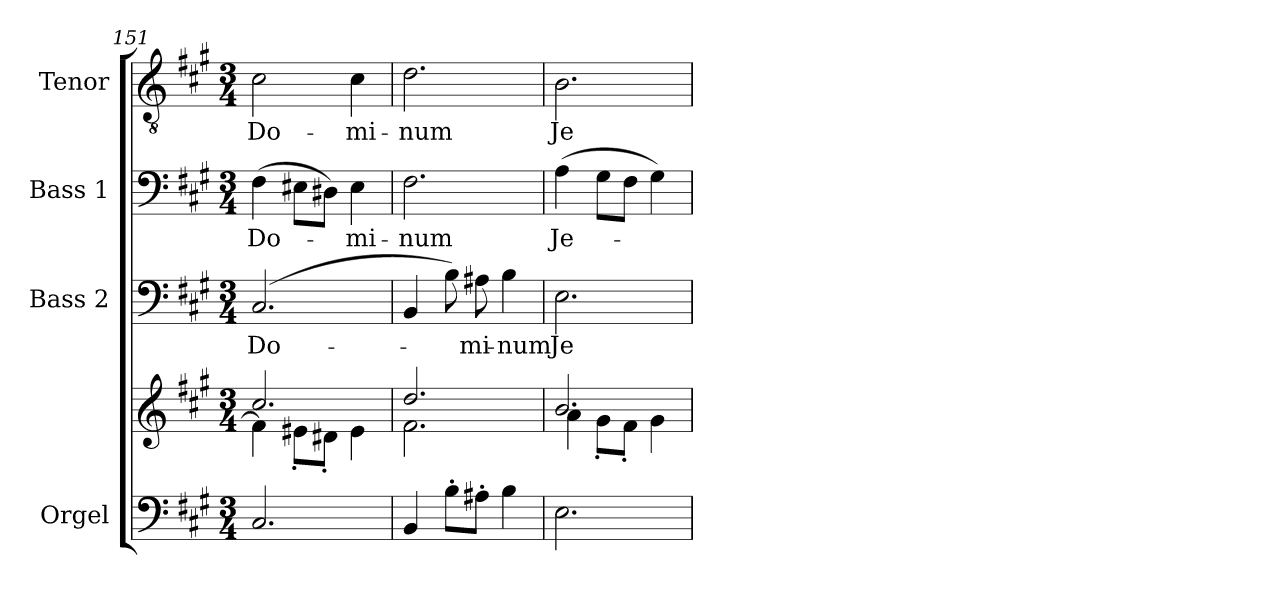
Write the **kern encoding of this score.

**kern	**kern	**kern	**text	**kern	**text	**kern	**text
*part4	*part4	*part3	*part3	*part2	*part2	*part1	*part1
*staff5	*staff4	*staff3	*staff3	*staff2	*staff2	*staff1	*staff1
*I"Orgel	*	*I"Bass 2	*	*I"Bass 1	*	*I"Tenor	*
*I'Org.	*	*I'B2.	*	*I'B1.	*	*I'T.	*
*clefF4	*clefG2	*clefF4	*	*clefF4	*	*clefGv2	*
*k[f#c#g#]	*k[f#c#g#]	*k[f#c#g#]	*	*k[f#c#g#]	*	*k[f#c#g#]	*
*A:	*A:	*A:	*	*A:	*	*A:	*
*M3/4	*M3/4	*M3/4	*	*M3/4	*	*M3/4	*
=151	=151	=151	=151	=151	=151	=151	=151
*	*^	*	*	*	*	*	*
!	!	!	!	!LO:LY:b	!	!LO:LY:b	!	!LO:LY:b
2.C#/	2.cc#/	4f#\]	(2.C#/	Do-	(>4F#\	Do-	2c#\	Do-
.	.	8e#X'>\L	.	.	8E#X\L	.	.	.
.	.	8d#X'>\J	.	.	8D#X\J)	.	.	.
!	!	!	!	!	!	!LO:LY:b	!	!LO:LY:b
.	.	4e#\	.	.	4E#\	-mi-	4c#\	-mi-
=152	=152	=152	=152	=152	=152	=152	=152	=152
!	!	!	!	!	!	!LO:LY:b	!	!LO:LY:b
4BB/	2.dd/	2.f#\	4BB/	.	2.F#\	-num	2.d\	-num
8B'>\L	.	.	8B\)	.	.	.	.	.
!	!	!	!	!LO:LY:b	!	!	!	!
8A#X'>\J	.	.	8A#X\	-mi-	.	.	.	.
!	!	!	!	!LO:LY:b	!	!	!	!
4B\	.	.	4B\	-num	.	.	.	.
=153	=153	=153	=153	=153	=153	=153	=153	=153
!	!	!	!	!LO:LY:b	!	!LO:LY:b	!	!LO:LY:b
2.E\	2.b/	4a\	2.E\	Je-	(>4A\	Je-	2.B\	Je-
.	.	8g#'>\L	.	.	8G#\L	.	.	.
.	.	8f#'>\J	.	.	8F#\J	.	.	.
.	.	4g#\	.	.	4G#\)	.	.	.
*	*v	*v	*	*	*	*	*	*
=	=	=	=	=	=	=	=
*-	*-	*-	*-	*-	*-	*-	*-
